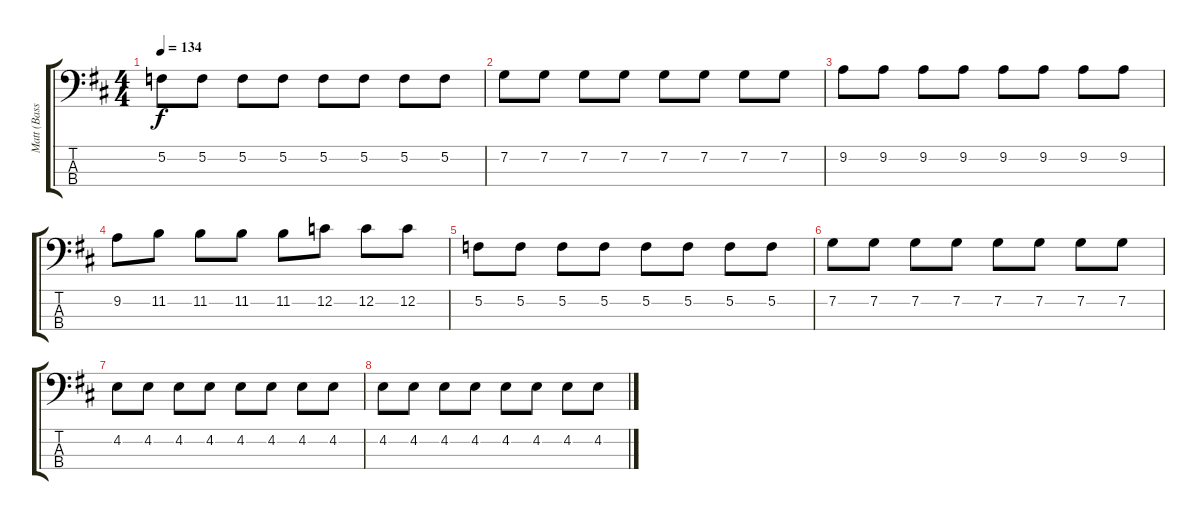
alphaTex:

\track ("Matt (Bass) " "Matt (Bass") {instrument electricbasspick}
\staff {score tabs}
\tuning (F2 C2 G1 D1) {hide}
\ts (4 4)
\tempo 134
\clef f4
\ks d
5.2.8{dy f} 5.2.8 5.2.8 5.2.8 5.2.8 5.2.8 5.2.8 5.2.8 |
7.2.8 7.2.8 7.2.8 7.2.8 7.2.8 7.2.8 7.2.8 7.2.8 |
9.2.8 9.2.8 9.2.8 9.2.8 9.2.8 9.2.8 9.2.8 9.2.8 |
9.2.8 11.2.8 11.2.8 11.2.8 11.2.8 12.2.8 12.2.8 12.2.8 |
5.2.8 5.2.8 5.2.8 5.2.8 5.2.8 5.2.8 5.2.8 5.2.8 |
7.2.8 7.2.8 7.2.8 7.2.8 7.2.8 7.2.8 7.2.8 7.2.8 |
4.2.8 4.2.8 4.2.8 4.2.8 4.2.8 4.2.8 4.2.8 4.2.8 |
4.2.8 4.2.8 4.2.8 4.2.8 4.2.8 4.2.8 4.2.8 4.2.8
